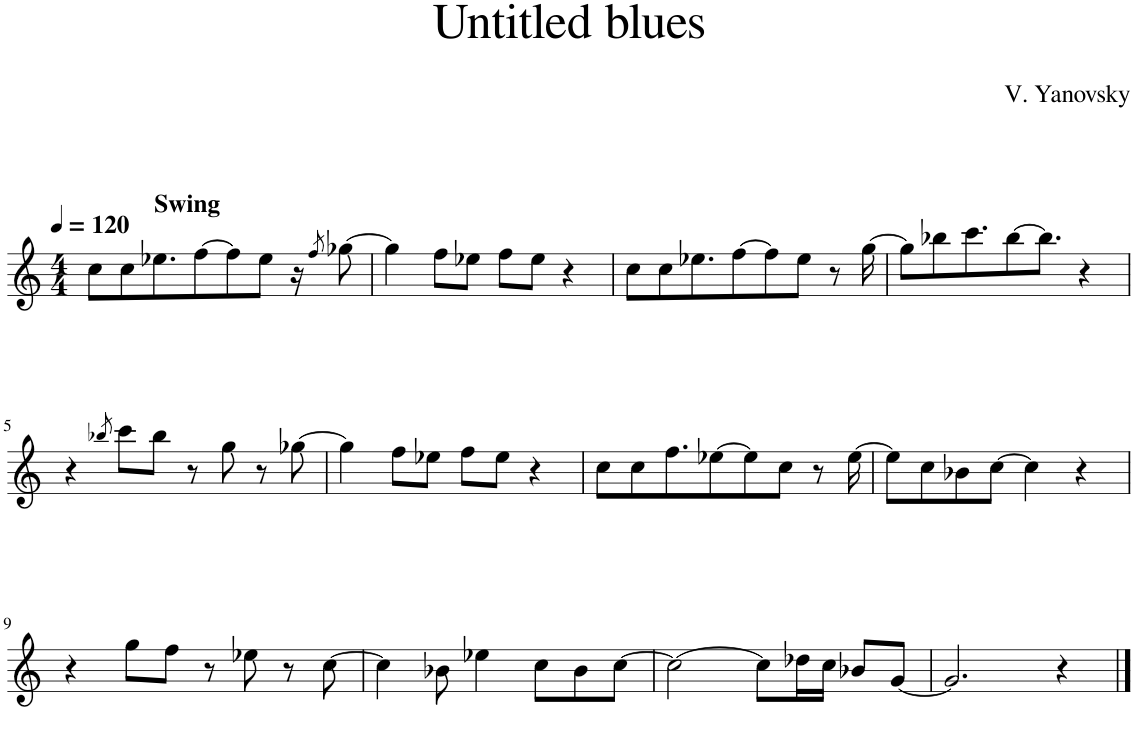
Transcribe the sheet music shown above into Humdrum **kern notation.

**kern
*part1
*staff1
*I"Piano
*I'Pno.
*clefG2
*k[]
*M4/4
*MM120
=1
!LO:TX:a:B:t=Swing
8cc\L
8cc\
8.ee-X\
[8ff\
8ff\]
8ee-\J
16r
8qff/
[8gg-X\
=2
4gg-\]
8ff\L
8ee-X\J
8ff\L
8ee-\J
4r
=3
8cc\L
8cc\
8.ee-X\
[8ff\
8ff\]
8ee-\J
8r
[16gg\
=4
8gg\L]
8bb-X\
8.ccc\
[8bb-\
8.bb-\J]
4r
!!LO:LB:g=z
=5
4r
8qbb-X/
8ccc\L
8bb-\J
8r
8gg\
8r
[8gg-X\
=6
4gg-\]
8ff\L
8ee-X\J
8ff\L
8ee-\J
4r
=7
8cc\L
8cc\
8.ff\
[8ee-X\
8ee-\]
8cc\J
8r
[16ee-\
=8
8ee-\L]
8cc\
8b-X\
[8cc\J
4cc\]
4r
!!LO:LB:g=z
=9
4r
8gg\L
8ff\J
8r
8ee-X\
8r
[8cc\
=10
4cc\]
8b-X\
4ee-X\
8cc\L
8b-\
[8cc\J
=11
2cc\_
8cc\L]
16dd-X\L
16cc\JJ
8b-X/L
[8g/J
=12
2.g/]
4r
==
*-
